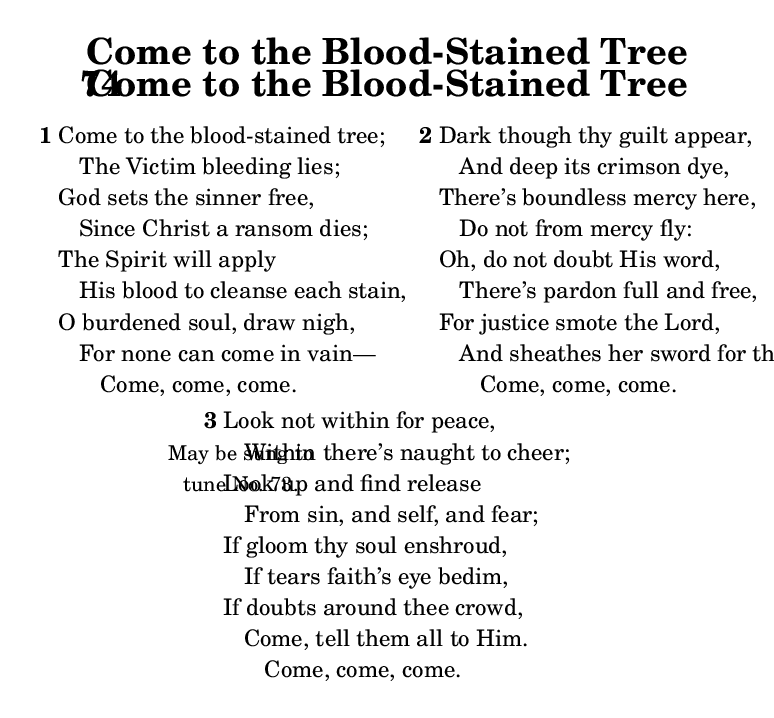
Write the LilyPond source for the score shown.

\include "common/global.ily"
\paper {
  \include "common/paper.ily"
}

\header{
  %gospel
  hymnnumber = "74"
  title = "Come to the Blood-Stained Tree"
  tunename = "Maker"
  meter = "" % sung with P. M.
  composer = ""
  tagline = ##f
}

% for fermata in MIDI
ta = { \tempo 4=104 }
tb = { \tempo 4=52  }

patternAA = { c2 c4 c4 | c4. c8 c4 }
patternBA = { c4 | c4 c4 c4 c4 | c1 }
patternCA = { c4 | c4 c4 c4 c4 | c1 }
patternDA = { c2 c2 | c1 }

global = {
  \include "common/overrides.ily"
  \override Staff.TimeSignature.style = #'numbered
  \time 4/4
  \override Score.MetronomeMark.transparent = ##t % hide all fermata changes too
  \ta
  \key ees \major
  \autoBeamOff
}

notesSoprano = {
\global
\relative c'' {

  \changePitch \patternAA { g g g | g f f }
  \changePitch \patternBA { g | aes aes g f | g }
  \changePitch \patternAA { c c c | c bes bes }
  \changePitch \patternBA { aes | g g f ees | f }

  \changePitch \patternAA { ees ees f | g g g }
  \changePitch \patternCA { aes | bes bes aes g | c }
  \changePitch \patternAA { d c bes | ees ees, ees }
  \changePitch \patternCA { f | g g aes d, | ees }
  \changePitch \patternDA { ees aes | g }

  \bar "|."

}
}

notesAlto = {
\global
\relative e' {

  \changePitch \patternAA { ees ees ees | ees d d }
  \changePitch \patternBA { ees | ees ees ees d | ees }
  \changePitch \patternAA { ees ees ees | ees ees ees }
  \changePitch \patternBA { f | ees ees c c | d }

  \changePitch \patternAA { ees ees ees | ees ees ees }
  \changePitch \patternCA { d | ees ees d ees | ees }
  \changePitch \patternAA { f d d | ees ees ees }
  \changePitch \patternCA { ees | ees ees c bes | bes }
  \changePitch \patternDA { ees ees | ees }

}
}

notesTenor = {
\global
\relative a {

  \changePitch \patternAA { bes bes bes | bes bes bes }
  \changePitch \patternBA { bes | c c bes bes | bes }
  \changePitch \patternAA { aes aes aes | aes g g }
  \changePitch \patternBA { bes | bes bes a a | bes }

  \changePitch \patternAA { g g aes | bes bes bes }
  \changePitch \patternCA { bes | bes bes bes bes | aes }
  \changePitch \patternAA { bes bes bes | bes bes bes }
  \changePitch \patternCA { c | bes g f aes | g }
  \changePitch \patternDA { c c | bes }

}
}

notesBass = {
\global
\relative f {

  \changePitch \patternAA { ees ees ees | ees bes bes }
  \changePitch \patternBA { ees | aes, aes bes bes | ees }
  \changePitch \patternAA { aes, aes c | ees ees ees }
  \changePitch \patternBA { d | ees ees f f | bes, }

  \changePitch \patternAA { ees ees ees | ees ees ees }
  \changePitch \patternCA { f | g g f ees | aes, }
  \changePitch \patternAA { aes' aes aes | g bes, bes }
  \changePitch \patternCA { aes | bes bes bes bes | ees }
  \changePitch \patternDA { aes aes, | ees' }

}
}

wordsA = \markuplist {

\line { Come to the blood-stained tree; }
\line { { \hspace #2 } The Victim bleeding lies; }
\line { God sets the sinner free, }
\line { { \hspace #2 } Since Christ a ransom dies; }
\line { The Spirit will apply }
\line { { \hspace #2 } His blood to cleanse each stain, }
\line { O burdened soul, draw nigh, }
\line { { \hspace #2 } For none can come in vain— }
\line { { \hspace #4 } Come, come, come. }

}

wordsB = \markuplist {

\line { Dark though thy guilt appear, }
\line { { \hspace #2 } And deep its crimson dye, }
\line { There’s boundless mercy here, }
\line { { \hspace #2 } Do not from mercy fly: }
\line { Oh, do not doubt His word, }
\line { { \hspace #2 } There’s pardon full and free, }
\line { For justice smote the Lord, }
\line { { \hspace #2 } And sheathes her sword for thee— }
\line { { \hspace #4 } Come, come, come. }

}

wordsC = \markuplist {

\line { Look not within for peace, }
\line { { \hspace #2 } Within there’s naught to cheer; }
\line { Look up and find release }
\line { { \hspace #2 } From sin, and self, and fear; }
\line { If gloom thy soul enshroud, }
\line { { \hspace #2 } If tears faith’s eye bedim, }
\line { If doubts around thee crowd, }
\line { { \hspace #2 } Come, tell them all to Him. }
\line { { \hspace #4 } Come, come, come. }

}

% this markup is all empirical, and brittle
\markup {
  \column {
    \column {
      \fill-line {
        \huge \larger \larger \bold {
          "  74"
          "Come to the Blood-Stained Tree"
          \null
        }
      }
    }

    \vspace #0.5

    \fill-line {
      \null
      \line{ \bold 1 \column { \wordsA } }
      \null
      \line{ \bold 2 \column { \wordsB } }
      \null
    }

    \vspace #0.5

    \fill-line {
      \hcenter-in #35
      \center-column {
        \vspace #1
        \center-column {
          \line{ \smaller { May be sung to } }
          \line{ \smaller { tune No. 73. } }
        }
      }
      \line{ \bold 3 \column { \wordsC } }
      \null
    }
  }
}

\score {
  \context ChoirStaff <<
    \context Staff = upper <<
      \set Staff.autoBeaming = ##f
      \set ChoirStaff.systemStartDelimiter = #'SystemStartBar
      \set ChoirStaff.printPartCombineTexts = ##f
      \partcombine #'(2 . 9) \notesSoprano \notesAlto
      \context NullVoice = sopranos { \voiceOne << \notesSoprano >> }
      \context NullVoice = altos { \voiceTwo << \notesAlto >> }
    >>
    \context Staff = men <<
      \set Staff.autoBeaming = ##f
      \clef bass
      \set ChoirStaff.printPartCombineTexts = ##f
      \partcombine #'(2 . 9) \notesTenor \notesBass
      \context NullVoice = tenors { \voiceOne << \notesTenor >> }
      \context NullVoice = basses { \voiceTwo << \notesBass >> }
    >>
  >>
  \midi{
    \include "common/midi.ily"
  }
}

\version "2.19.49"  % necessary for upgrading to future LilyPond versions.

% vi:set et ts=2 sw=2 ai nocindent syntax=lilypond:
